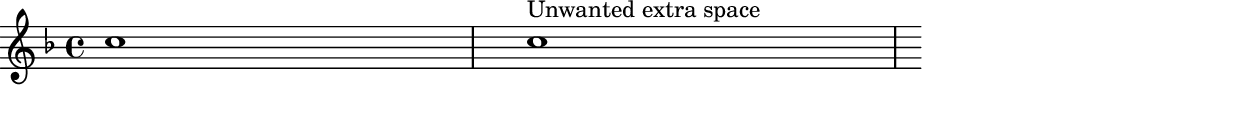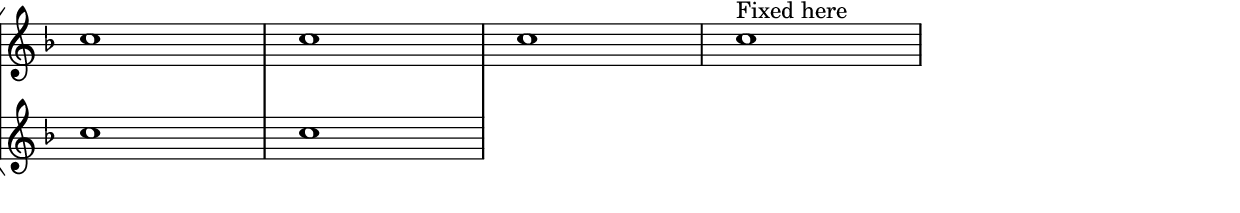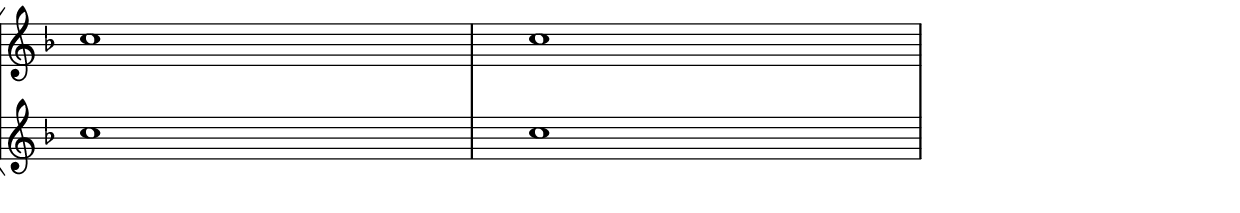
%% Generated by lilypond-book.py
%% Options: [exampleindent=10.16\mm,indent=0\mm,line-width=160\mm]
\include "lilypond-book-preamble.ly"


% ****************************************************************
% Start cut-&-pastable-section
% ****************************************************************



\paper {
  indent = 0\mm
  line-width = 160\mm
  % offset the left padding, also add 1mm as lilypond creates cropped
  % images with a little space on the right
  line-width = #(- line-width (* mm  3.000000) (* mm 1))
}

\layout {
  
}





% ****************************************************************
% ly snippet:
% ****************************************************************
\sourcefilename "adding-an-extra-staff-at-a-line-break.ly"
\sourcefileline 0
%% DO NOT EDIT this file manually; it is automatically
%% generated from LSR http://lsr.dsi.unimi.it
%% Make any changes in LSR itself, or in Documentation/snippets/new/ ,
%% and then run scripts/auxiliar/makelsr.py
%%
%% This file is in the public domain.
\version "2.14.2"

\header {
  lsrtags = "workaround, breaks, contexts-and-engravers, staff-notation"

%% Translation of GIT committish: 6977ddc9a3b63ea810eaecb864269c7d847ccf98
  texidoces = "
Al añadir un pentagrama nuevo en un salto de línea, por desgracia
se añade un espacio adicional al final de la línea antes del salto
(reservado para hacer sitio a un cambio de armadura que de todas
formas no se va a imprimir). La solución alternativa es añadir un
ajuste para @code{Staff.explicitKeySignatureVisibility} como se
muestra en el ejemplo.

"
  doctitlees = "Añadir un pentagrama adicional en un salto de línea"

  texidoc = "
When adding a new staff at a line break, some extra space is
unfortunately added at the end of the line before the break (to fit in
a key signature change, which  will never be printed anyway).  The
workaround is to add a setting of
@code{Staff.explicitKeySignatureVisibility} as is shown in the example.


"
  doctitle = "Adding an extra staff at a line break"
} % begin verbatim


\score {
  \new StaffGroup \relative c'' {
    \new Staff
    \key f \major
    c1 c^"Unwanted extra space" \break
    << { c1 | c }
       \new Staff {
         \key f \major
         \once \override Staff.TimeSignature #'stencil = ##f
         c1 | c
       }
    >>
    c1 | c^"Fixed here" \break
    << { c1 | c }
       \new Staff {
         \once \set Staff.explicitKeySignatureVisibility = #end-of-line-invisible
         \key f \major
         \once \override Staff.TimeSignature #'stencil = ##f
         c1 | c
       }
    >>
  }
}




% ****************************************************************
% end ly snippet
% ****************************************************************
